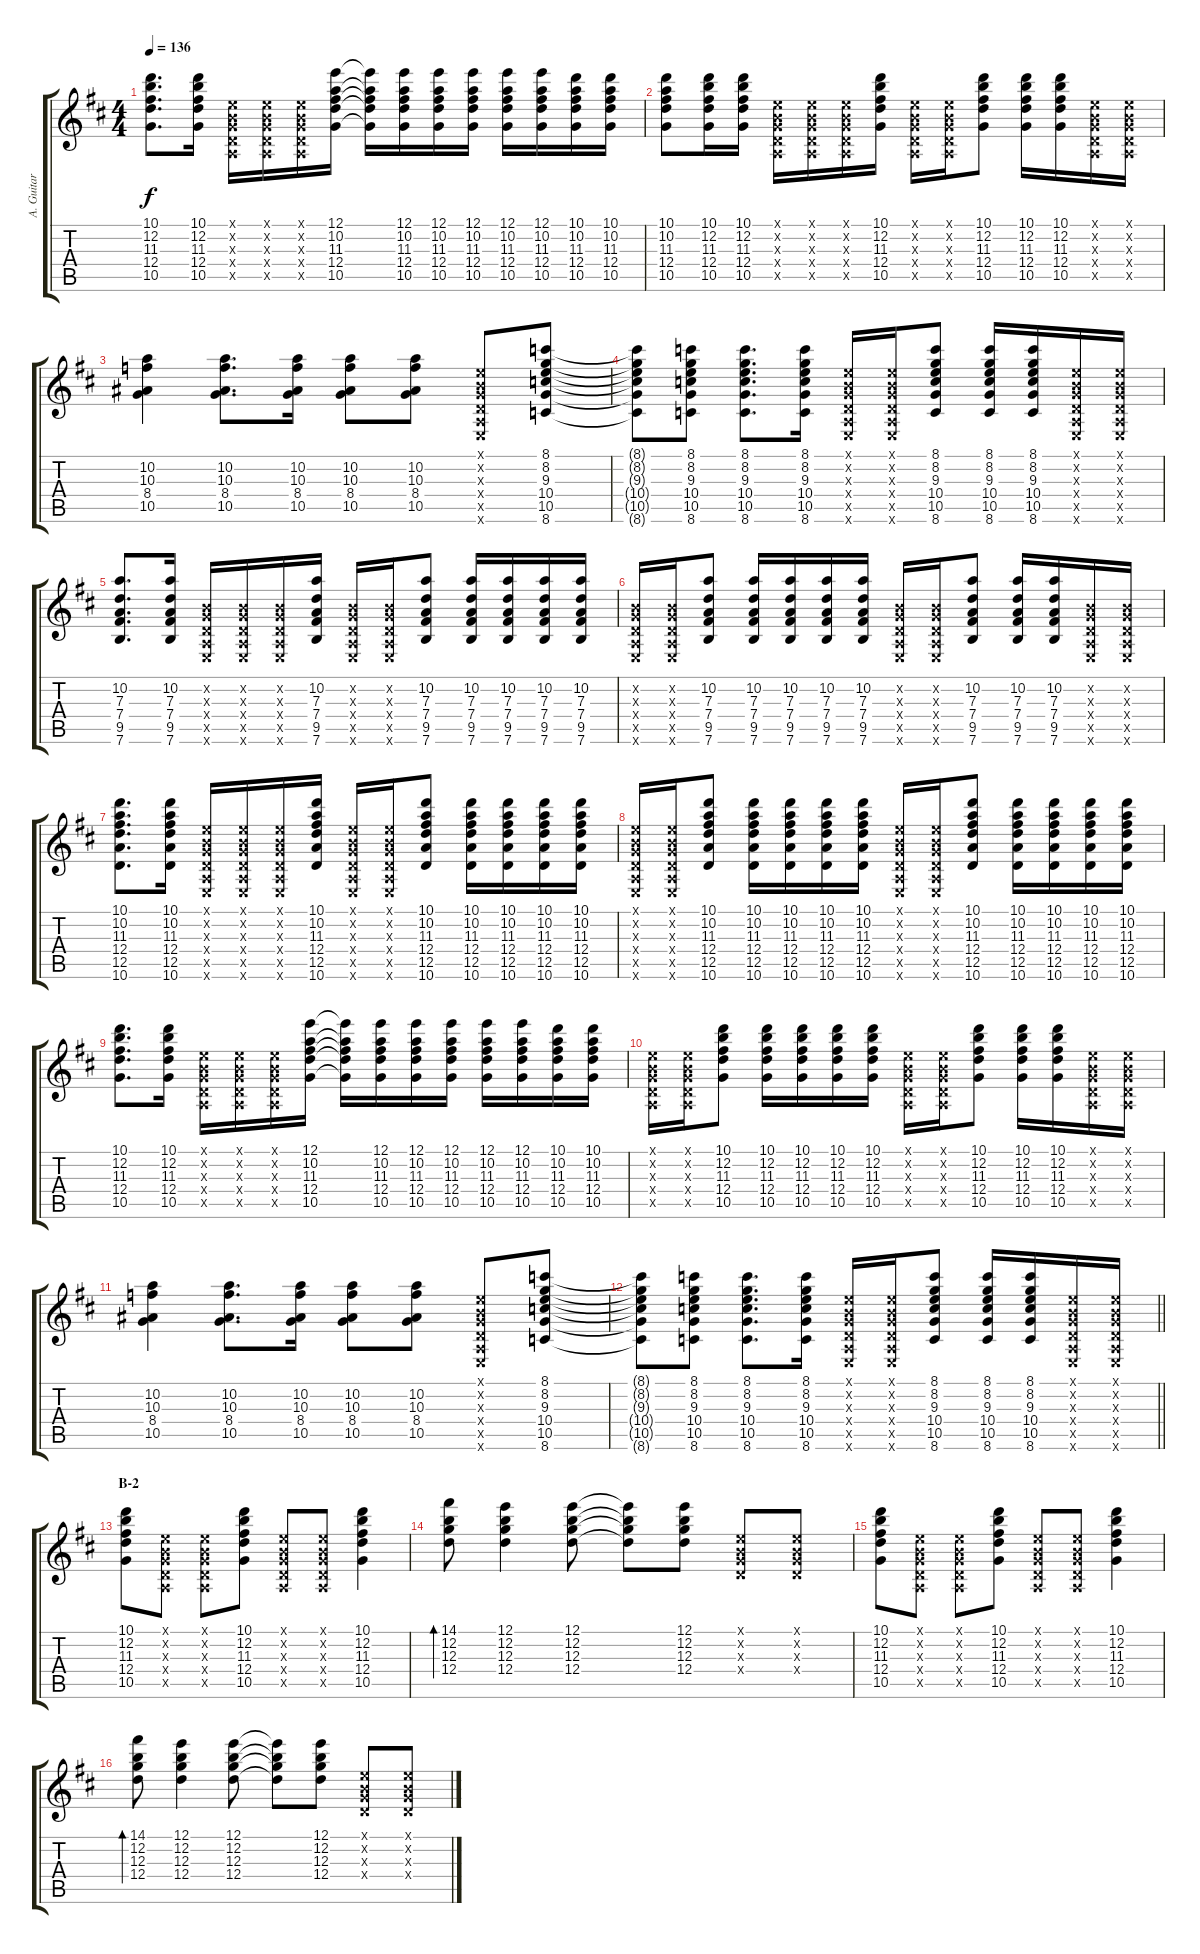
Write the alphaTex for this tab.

\track ("A. Guitar" "A. Guitar") {instrument acousticguitarsteel}
\staff {score tabs}
\tuning (E4 B3 G3 D3 A2 E2) {hide}
\ts (4 4)
\tempo 136
\clef g2
\ks d
(10.1 12.2 11.3 12.4 10.5).8{d dy f} (10.1 12.2 11.3 12.4 10.5).16 (0.1{x} 0.2{x} 0.3{x} 0.4{x} 0.5{x}).16 (0.1{x} 0.2{x} 0.3{x} 0.4{x} 0.5{x}).16 (0.1{x} 0.2{x} 0.3{x} 0.4{x} 0.5{x}).16 (12.1 10.2 11.3 12.4 10.5).16 (12.1{t} 10.2{t} 11.3{t} 12.4{t} 10.5{t}).16 (12.1 10.2 11.3 12.4 10.5).16 (12.1 10.2 11.3 12.4 10.5).16 (12.1 10.2 11.3 12.4 10.5).16 (12.1 10.2 11.3 12.4 10.5).16 (12.1 10.2 11.3 12.4 10.5).16 (10.1 10.2 11.3 12.4 10.5).16 (10.1 10.2 11.3 12.4 10.5).16 |
(10.1 10.2 11.3 12.4 10.5).8 (10.1 12.2 11.3 12.4 10.5).16 (10.1 12.2 11.3 12.4 10.5).16 (0.1{x} 0.2{x} 0.3{x} 0.4{x} 0.5{x}).16 (0.1{x} 0.2{x} 0.3{x} 0.4{x} 0.5{x}).16 (0.1{x} 0.2{x} 0.3{x} 0.4{x} 0.5{x}).16 (10.1 12.2 11.3 12.4 10.5).16 (0.1{x} 0.2{x} 0.3{x} 0.4{x} 0.5{x}).16 (0.1{x} 0.2{x} 0.3{x} 0.4{x} 0.5{x}).16 (10.1 12.2 11.3 12.4 10.5).8 (10.1 12.2 11.3 12.4 10.5).16 (10.1 12.2 11.3 12.4 10.5).16 (0.1{x} 0.2{x} 0.3{x} 0.4{x} 0.5{x}).16 (0.1{x} 0.2{x} 0.3{x} 0.4{x} 0.5{x}).16 |
(10.2 10.3 8.4 10.5).4 (10.2 10.3 8.4 10.5).8{d} (10.2 10.3 8.4 10.5).16 (10.2 10.3 8.4 10.5).8 (10.2 10.3 8.4 10.5).8 (0.1{x} 0.2{x} 0.3{x} 0.4{x} 0.5{x} 0.6{x}).8 (8.1 8.2 9.3 10.4 10.5 8.6).8 |
(8.1{t} 8.2{t} 9.3{t} 10.4{t} 10.5{t} 8.6{t}).8 (8.1 8.2 9.3 10.4 10.5 8.6).8 (8.1 8.2 9.3 10.4 10.5 8.6).8{d} (8.1 8.2 9.3 10.4 10.5 8.6).16 (0.1{x} 0.2{x} 0.3{x} 0.4{x} 0.5{x} 0.6{x}).16 (0.1{x} 0.2{x} 0.3{x} 0.4{x} 0.5{x} 0.6{x}).16 (8.1 8.2 9.3 10.4 10.5 8.6).8 (8.1 8.2 9.3 10.4 10.5 8.6).16 (8.1 8.2 9.3 10.4 10.5 8.6).16 (0.1{x} 0.2{x} 0.3{x} 0.4{x} 0.5{x} 0.6{x}).16 (0.1{x} 0.2{x} 0.3{x} 0.4{x} 0.5{x} 0.6{x}).16 |
(10.2 7.3 7.4 9.5 7.6).8{d} (10.2 7.3 7.4 9.5 7.6).16 (0.2{x} 0.3{x} 0.4{x} 0.5{x} 0.6{x}).16 (0.2{x} 0.3{x} 0.4{x} 0.5{x} 0.6{x}).16 (0.2{x} 0.3{x} 0.4{x} 0.5{x} 0.6{x}).16 (10.2 7.3 7.4 9.5 7.6).16 (0.2{x} 0.3{x} 0.4{x} 0.5{x} 0.6{x}).16 (0.2{x} 0.3{x} 0.4{x} 0.5{x} 0.6{x}).16 (10.2 7.3 7.4 9.5 7.6).8 (10.2 7.3 7.4 9.5 7.6).16 (10.2 7.3 7.4 9.5 7.6).16 (10.2 7.3 7.4 9.5 7.6).16 (10.2 7.3 7.4 9.5 7.6).16 |
(0.2{x} 0.3{x} 0.4{x} 0.5{x} 0.6{x}).16 (0.2{x} 0.3{x} 0.4{x} 0.5{x} 0.6{x}).16 (10.2 7.3 7.4 9.5 7.6).8 (10.2 7.3 7.4 9.5 7.6).16 (10.2 7.3 7.4 9.5 7.6).16 (10.2 7.3 7.4 9.5 7.6).16 (10.2 7.3 7.4 9.5 7.6).16 (0.2{x} 0.3{x} 0.4{x} 0.5{x} 0.6{x}).16 (0.2{x} 0.3{x} 0.4{x} 0.5{x} 0.6{x}).16 (10.2 7.3 7.4 9.5 7.6).8 (10.2 7.3 7.4 9.5 7.6).16 (10.2 7.3 7.4 9.5 7.6).16 (0.2{x} 0.3{x} 0.4{x} 0.5{x} 0.6{x}).16 (0.2{x} 0.3{x} 0.4{x} 0.5{x} 0.6{x}).16 |
(10.1 10.2 11.3 12.4 12.5 10.6).8{d} (10.1 10.2 11.3 12.4 12.5 10.6).16 (0.1{x} 0.2{x} 0.3{x} 0.4{x} 0.5{x} 0.6{x}).16 (0.1{x} 0.2{x} 0.3{x} 0.4{x} 0.5{x} 0.6{x}).16 (0.1{x} 0.2{x} 0.3{x} 0.4{x} 0.5{x} 0.6{x}).16 (10.1 10.2 11.3 12.4 12.5 10.6).16 (0.1{x} 0.2{x} 0.3{x} 0.4{x} 0.5{x} 0.6{x}).16 (0.1{x} 0.2{x} 0.3{x} 0.4{x} 0.5{x} 0.6{x}).16 (10.1 10.2 11.3 12.4 12.5 10.6).8 (10.1 10.2 11.3 12.4 12.5 10.6).16 (10.1 10.2 11.3 12.4 12.5 10.6).16 (10.1 10.2 11.3 12.4 12.5 10.6).16 (10.1 10.2 11.3 12.4 12.5 10.6).16 |
(0.1{x} 0.2{x} 0.3{x} 0.4{x} 0.5{x} 0.6{x}).16 (0.1{x} 0.2{x} 0.3{x} 0.4{x} 0.5{x} 0.6{x}).16 (10.1 10.2 11.3 12.4 12.5 10.6).8 (10.1 10.2 11.3 12.4 12.5 10.6).16 (10.1 10.2 11.3 12.4 12.5 10.6).16 (10.1 10.2 11.3 12.4 12.5 10.6).16 (10.1 10.2 11.3 12.4 12.5 10.6).16 (0.1{x} 0.2{x} 0.3{x} 0.4{x} 0.5{x} 0.6{x}).16 (0.1{x} 0.2{x} 0.3{x} 0.4{x} 0.5{x} 0.6{x}).16 (10.1 10.2 11.3 12.4 12.5 10.6).8 (10.1 10.2 11.3 12.4 12.5 10.6).16 (10.1 10.2 11.3 12.4 12.5 10.6).16 (10.1 10.2 11.3 12.4 12.5 10.6).16 (10.1 10.2 11.3 12.4 12.5 10.6).16 |
(10.1 12.2 11.3 12.4 10.5).8{d} (10.1 12.2 11.3 12.4 10.5).16 (0.1{x} 0.2{x} 0.3{x} 0.4{x} 0.5{x}).16 (0.1{x} 0.2{x} 0.3{x} 0.4{x} 0.5{x}).16 (0.1{x} 0.2{x} 0.3{x} 0.4{x} 0.5{x}).16 (12.1 10.2 11.3 12.4 10.5).16 (12.1{t} 10.2{t} 11.3{t} 12.4{t} 10.5{t}).16 (12.1 10.2 11.3 12.4 10.5).16 (12.1 10.2 11.3 12.4 10.5).16 (12.1 10.2 11.3 12.4 10.5).16 (12.1 10.2 11.3 12.4 10.5).16 (12.1 10.2 11.3 12.4 10.5).16 (10.1 10.2 11.3 12.4 10.5).16 (10.1 10.2 11.3 12.4 10.5).16 |
(0.1{x} 0.2{x} 0.3{x} 0.4{x} 0.5{x}).16 (0.1{x} 0.2{x} 0.3{x} 0.4{x} 0.5{x}).16 (10.1 12.2 11.3 12.4 10.5).8 (10.1 12.2 11.3 12.4 10.5).16 (10.1 12.2 11.3 12.4 10.5).16 (10.1 12.2 11.3 12.4 10.5).16 (10.1 12.2 11.3 12.4 10.5).16 (0.1{x} 0.2{x} 0.3{x} 0.4{x} 0.5{x}).16 (0.1{x} 0.2{x} 0.3{x} 0.4{x} 0.5{x}).16 (10.1 12.2 11.3 12.4 10.5).8 (10.1 12.2 11.3 12.4 10.5).16 (10.1 12.2 11.3 12.4 10.5).16 (0.1{x} 0.2{x} 0.3{x} 0.4{x} 0.5{x}).16 (0.1{x} 0.2{x} 0.3{x} 0.4{x} 0.5{x}).16 |
(10.2 10.3 8.4 10.5).4 (10.2 10.3 8.4 10.5).8{d} (10.2 10.3 8.4 10.5).16 (10.2 10.3 8.4 10.5).8 (10.2 10.3 8.4 10.5).8 (0.1{x} 0.2{x} 0.3{x} 0.4{x} 0.5{x} 0.6{x}).8 (8.1 8.2 9.3 10.4 10.5 8.6).8 |
\barLineRight lightlight
(8.1{t} 8.2{t} 9.3{t} 10.4{t} 10.5{t} 8.6{t}).8 (8.1 8.2 9.3 10.4 10.5 8.6).8 (8.1 8.2 9.3 10.4 10.5 8.6).8{d} (8.1 8.2 9.3 10.4 10.5 8.6).16 (0.1{x} 0.2{x} 0.3{x} 0.4{x} 0.5{x} 0.6{x}).16 (0.1{x} 0.2{x} 0.3{x} 0.4{x} 0.5{x} 0.6{x}).16 (8.1 8.2 9.3 10.4 10.5 8.6).8 (8.1 8.2 9.3 10.4 10.5 8.6).16 (8.1 8.2 9.3 10.4 10.5 8.6).16 (0.1{x} 0.2{x} 0.3{x} 0.4{x} 0.5{x} 0.6{x}).16 (0.1{x} 0.2{x} 0.3{x} 0.4{x} 0.5{x} 0.6{x}).16 |
\section ("" "B-2")
(10.1 12.2 11.3 12.4 10.5).8 (0.1{x} 0.2{x} 0.3{x} 0.4{x} 0.5{x}).8 (0.1{x} 0.2{x} 0.3{x} 0.4{x} 0.5{x}).8 (10.1 12.2 11.3 12.4 10.5).8 (0.1{x} 0.2{x} 0.3{x} 0.4{x} 0.5{x}).8 (0.1{x} 0.2{x} 0.3{x} 0.4{x} 0.5{x}).8 (10.1 12.2 11.3 12.4 10.5).4 |
(14.1 12.2 12.3 12.4).8{bd 240} (12.1 12.2 12.3 12.4).4 (12.1 12.2 12.3 12.4).8 (12.1{t} 12.2{t} 12.3{t} 12.4{t}).8 (12.1 12.2 12.3 12.4).8 (0.1{x} 0.2{x} 0.3{x} 0.4{x}).8 (0.1{x} 0.2{x} 0.3{x} 0.4{x}).8 |
(10.1 12.2 11.3 12.4 10.5).8 (0.1{x} 0.2{x} 0.3{x} 0.4{x} 0.5{x}).8 (0.1{x} 0.2{x} 0.3{x} 0.4{x} 0.5{x}).8 (10.1 12.2 11.3 12.4 10.5).8 (0.1{x} 0.2{x} 0.3{x} 0.4{x} 0.5{x}).8 (0.1{x} 0.2{x} 0.3{x} 0.4{x} 0.5{x}).8 (10.1 12.2 11.3 12.4 10.5).4 |
(14.1 12.2 12.3 12.4).8{bd 240} (12.1 12.2 12.3 12.4).4 (12.1 12.2 12.3 12.4).8 (12.1{t} 12.2{t} 12.3{t} 12.4{t}).8 (12.1 12.2 12.3 12.4).8 (0.1{x} 0.2{x} 0.3{x} 0.4{x}).8 (0.1{x} 0.2{x} 0.3{x} 0.4{x}).8
